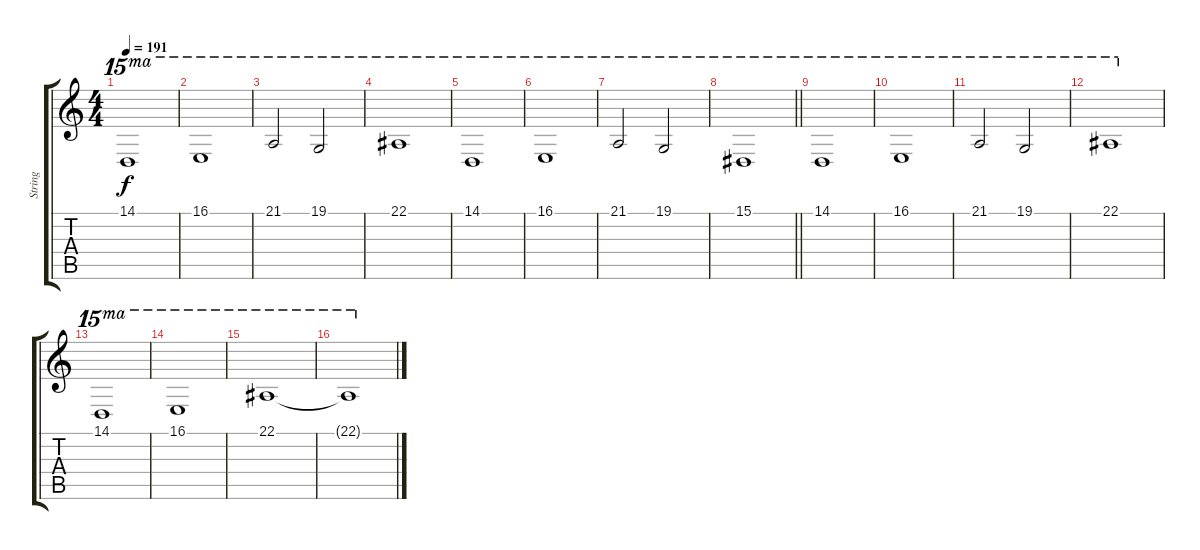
\track ("String" "String") {instrument stringensemble1}
\staff {score tabs}
\tuning (C4 G3 Eb3 Bb2 F2 C2) {hide}
\ts (4 4)
\tempo 191
\clef g2
\ks c
14.1.1{ot 15ma dy f} |
16.1.1{ot 15ma} |
21.1.2{ot 15ma} 19.1.2{ot 15ma} |
22.1.1{ot 15ma} |
14.1.1{ot 15ma} |
16.1.1{ot 15ma} |
21.1.2{ot 15ma} 19.1.2{ot 15ma} |
\barLineRight lightlight
15.1.1{ot 15ma} |
14.1.1{ot 15ma} |
16.1.1{ot 15ma} |
21.1.2{ot 15ma} 19.1.2{ot 15ma} |
22.1.1{ot 15ma} |
14.1.1{ot 15ma} |
16.1.1{ot 15ma} |
22.1.1{ot 15ma} |
22.1{t}.1{ot 15ma}
